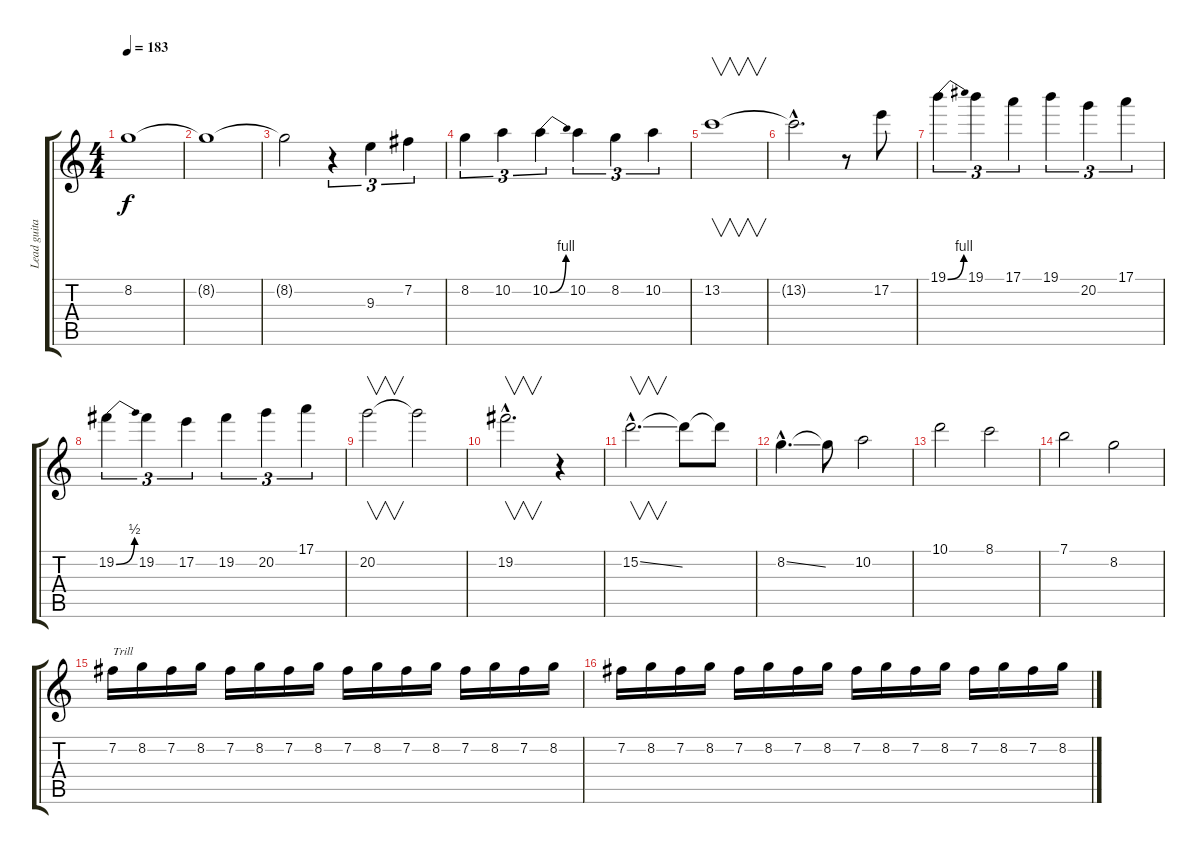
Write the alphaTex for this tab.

\track ("Lead guitar" "Lead guita") {instrument distortionguitar}
\staff {score tabs}
\tuning (E4 B3 G3 D3 A2 E2) {hide}
\ts (4 4)
\tempo 183
\clef g2
\ks c
8.2.1{dy f} |
8.2{t}.1 |
8.2{t}.2 r.4{tu (3 2)} 9.3.4{tu (3 2)} 7.2.4{tu (3 2)} |
8.2.4{tu (3 2)} 10.2.4{tu (3 2)} 10.2{be (bend 0 0 60 4)}.4{tu (3 2)} 10.2.4{tu (3 2)} 8.2.4{tu (3 2)} 10.2.4{tu (3 2)} |
13.2.1{v} |
13.2{hac t}.2{d} r.8 17.2.8 |
19.1{be (bend 0 0 60 4)}.4{tu (3 2)} 19.1.4{tu (3 2)} 17.1.4{tu (3 2)} 19.1.4{tu (3 2)} 20.2.4{tu (3 2)} 17.1.4{tu (3 2)} |
19.2{be (bend 0 0 60 2)}.4{tu (3 2)} 19.2.4{tu (3 2)} 17.2.4{tu (3 2)} 19.2.4{tu (3 2)} 20.2.4{tu (3 2)} 17.1.4{tu (3 2)} |
20.2.2{v} 20.2{t}.2 |
19.2{hac}.2{v d} r.4 |
15.2{ss hac}.2{v d} 15.2{t}.8 15.2{t}.8 |
8.2{ss hac}.4{d} 8.2{t}.8 10.2.2 |
10.1.2 8.1.2 |
7.1.2 8.2.2 |
7.2.16{txt "Trill"} 8.2.16 7.2.16 8.2.16 7.2.16 8.2.16 7.2.16 8.2.16 7.2.16 8.2.16 7.2.16 8.2.16 7.2.16 8.2.16 7.2.16 8.2.16 |
7.2.16 8.2.16 7.2.16 8.2.16 7.2.16 8.2.16 7.2.16 8.2.16 7.2.16 8.2.16 7.2.16 8.2.16 7.2.16 8.2.16 7.2.16 8.2.16
